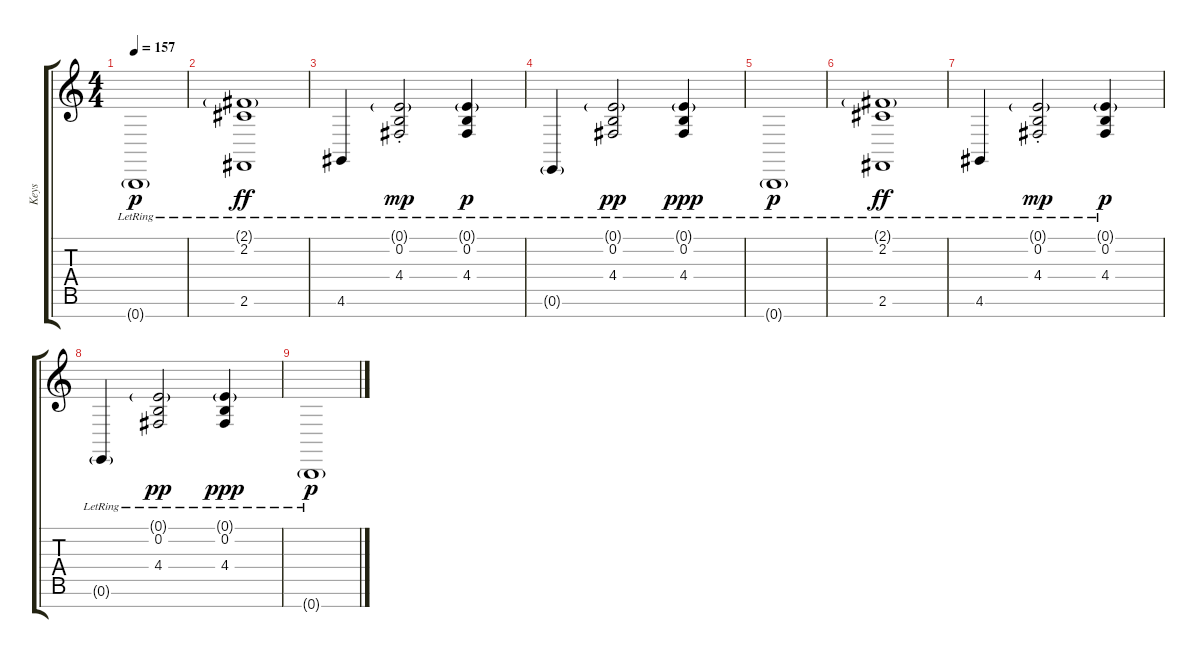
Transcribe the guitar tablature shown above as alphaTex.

\track ("Keys" "Keys") {instrument acousticgrandpiano}
\staff {score tabs}
\tuning (E4 B3 G3 D3 A2 E2 B1) {hide}
\ts (4 4)
\tempo 157
\clef g2
\ks c
0.7{g lr}.1{dy p} |
(2.1{g lr} 2.2{lr} 2.6{lr}).1{dy ff} |
4.6{lr}.4 (0.1{g lr} 0.2{st lr} 4.4{st}).2{dy mp} (0.1{g lr} 0.2{lr} 4.4).4{dy p} |
0.6{g lr}.4 (0.1{g lr} 0.2{lr} 4.4).2{dy pp} (0.1{g lr} 0.2{lr} 4.4).4{dy ppp} |
0.7{g lr}.1{dy p} |
(2.1{g lr} 2.2{lr} 2.6{lr}).1{dy ff} |
4.6{lr}.4 (0.1{g lr} 0.2{st lr} 4.4{st}).2{dy mp} (0.1{g lr} 0.2{lr} 4.4).4{dy p} |
0.6{g lr}.4 (0.1{g lr} 0.2{lr} 4.4).2{dy pp} (0.1{g lr} 0.2{lr} 4.4).4{dy ppp} |
0.7{g lr}.1{dy p}
